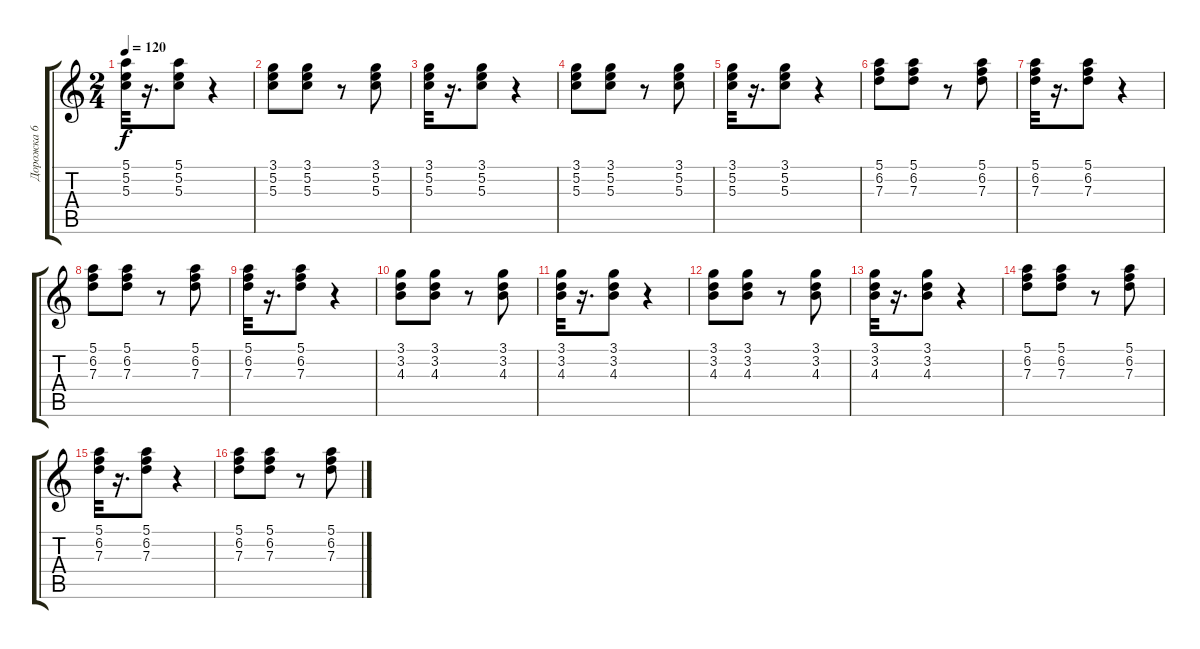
\track ("Дорожка 6" "Дорожка 6") {instrument acousticguitarsteel}
\staff {score tabs}
\tuning (E4 B3 G3 D3 A2 E2) {hide}
\ts (2 4)
\tempo 120
\clef g2
\ks c
(5.1 5.2 5.3).32{dy f} r.16{d} (5.1 5.2 5.3).8 r.4 |
(3.1 5.2 5.3).8 (3.1 5.2 5.3).8 r.8 (3.1 5.2 5.3).8 |
(3.1 5.2 5.3).32 r.16{d} (3.1 5.2 5.3).8 r.4 |
(3.1 5.2 5.3).8 (3.1 5.2 5.3).8 r.8 (3.1 5.2 5.3).8 |
(3.1 5.2 5.3).32 r.16{d} (3.1 5.2 5.3).8 r.4 |
(5.1 6.2 7.3).8 (5.1 6.2 7.3).8 r.8 (5.1 6.2 7.3).8 |
(5.1 6.2 7.3).32 r.16{d} (5.1 6.2 7.3).8 r.4 |
(5.1 6.2 7.3).8 (5.1 6.2 7.3).8 r.8 (5.1 6.2 7.3).8 |
(5.1 6.2 7.3).32 r.16{d} (5.1 6.2 7.3).8 r.4 |
(3.1 3.2 4.3).8 (3.1 3.2 4.3).8 r.8 (3.1 3.2 4.3).8 |
(3.1 3.2 4.3).32 r.16{d} (3.1 3.2 4.3).8 r.4 |
(3.1 3.2 4.3).8 (3.1 3.2 4.3).8 r.8 (3.1 3.2 4.3).8 |
(3.1 3.2 4.3).32 r.16{d} (3.1 3.2 4.3).8 r.4 |
(5.1 6.2 7.3).8 (5.1 6.2 7.3).8 r.8 (5.1 6.2 7.3).8 |
(5.1 6.2 7.3).32 r.16{d} (5.1 6.2 7.3).8 r.4 |
(5.1 6.2 7.3).8 (5.1 6.2 7.3).8 r.8 (5.1 6.2 7.3).8
